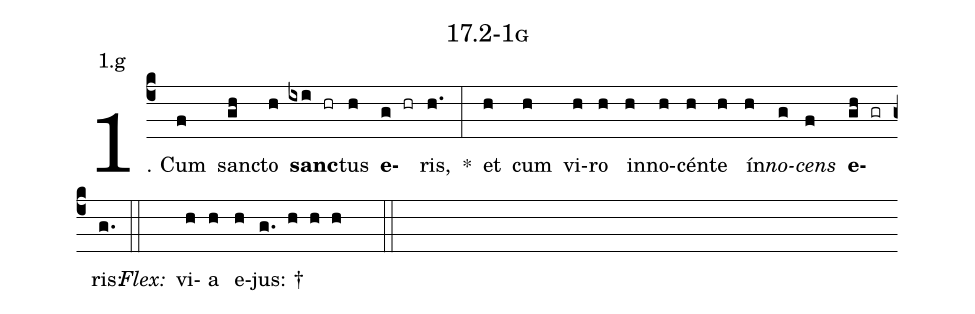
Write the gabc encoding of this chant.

name: 17.2-1g;
annotation: 1.g;
%%
(c4)1. Cum(f) sanc(gh)to(h) <b>sanc</b>(ixi hr)tus(h) <b>e</b>(g hr)ris,(h.) *(:) et(h) cum(h) vi(h)ro(h) in(h)no(h)cén(h)te(h) ín(h)<i>no</i>(g)<i>cens</i>(f) <b>e</b>(gh gr)ris:(g.) (::)
<i>Flex:</i>()  vi(h)a(h) e(h)jus: †(g. h h h  ::)
